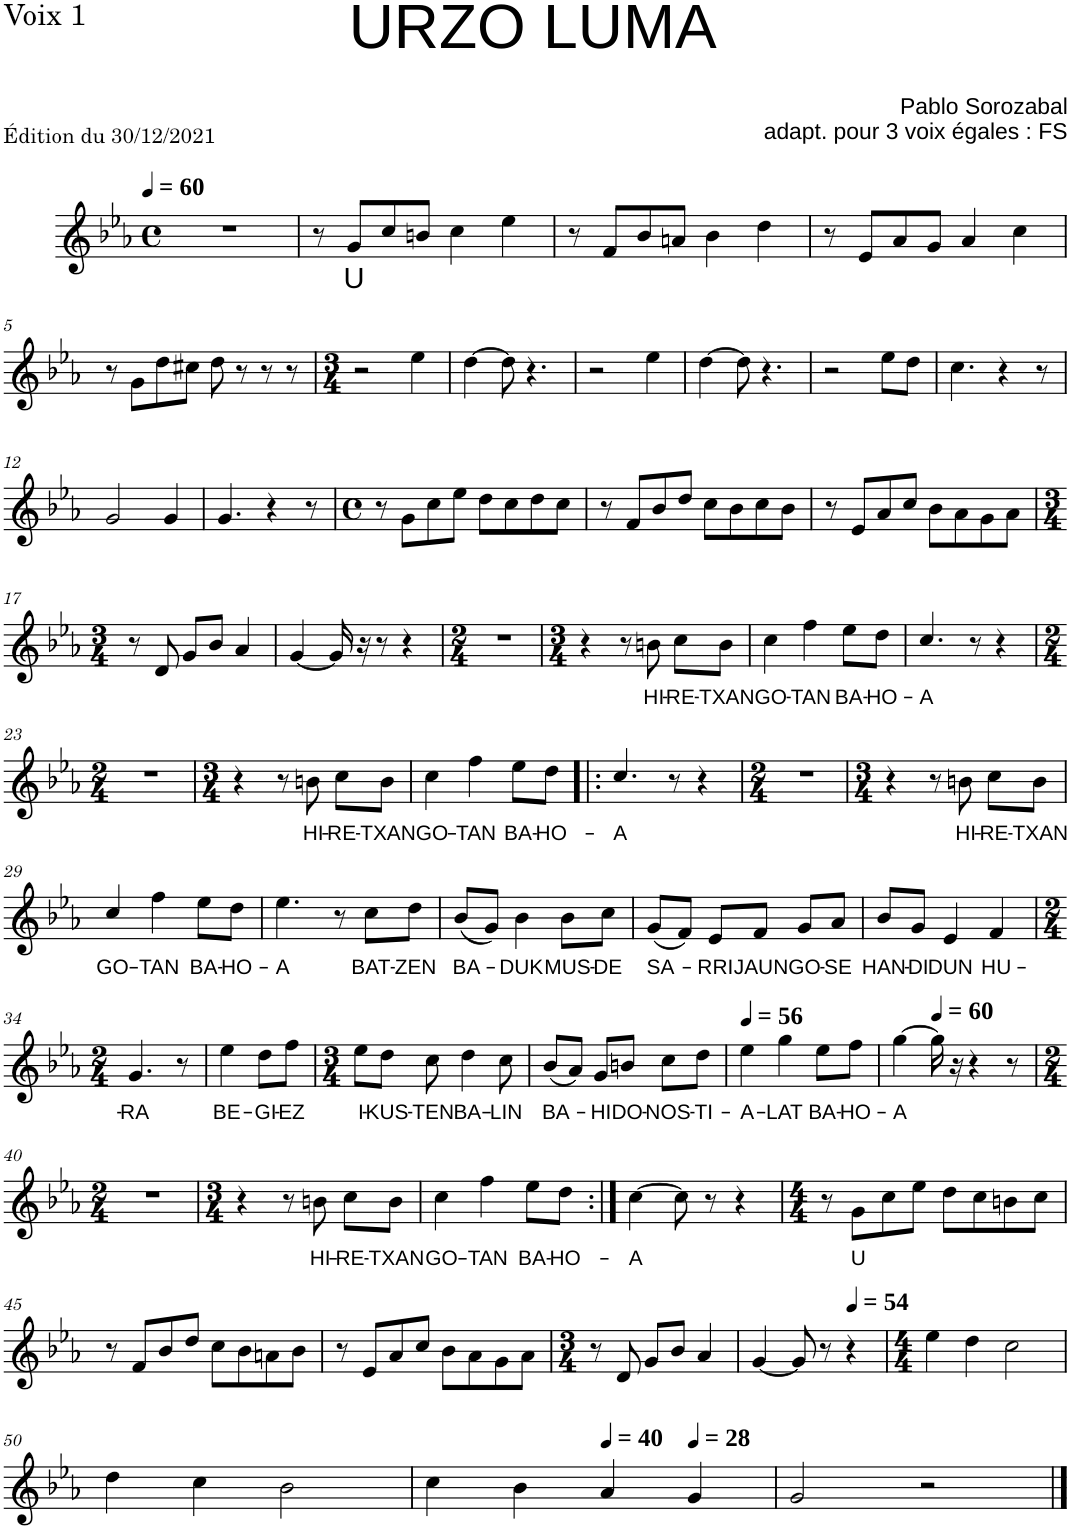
**kern	**text
*part1	*part1
*staff1	*staff1
*I"Voix 1	*
*I'V1	*
*clefG2	*
*k[b-e-a-]	*
*E-:	*
*M4/4	*
*met(c)	*
*MM60	*
=1	=1
1r	.
=2	=2
8r	.
!	!LO:LY:b
8g/L	U
8cc/	.
8bn/J	.
4cc\	.
4ee-\	.
=3	=3
8r	.
8f/L	.
8b-/	.
8an/J	.
4b-\	.
4dd\	.
=4	=4
8r	.
8e-/L	.
8a-/	.
8g/J	.
4a-/	.
4cc\	.
!!LO:LB:g=z
=5	=5
8r	.
8g\L	.
8dd\	.
8cc#X\J	.
8dd\	.
8r	.
8r	.
8r	.
=6	=6
*M3/4	*
2r	.
4ee-\	.
=7	=7
[4dd\	.
8dd\]	.
4.r	.
=8	=8
2r	.
4ee-\	.
=9	=9
[4dd\	.
8dd\]	.
4.r	.
=10	=10
2r	.
8ee-\L	.
8dd\J	.
=11	=11
4.cc\	.
4r	.
8r	.
!!LO:LB:g=z
=12	=12
2g/	.
4g/	.
=13	=13
4.g/	.
4r	.
8r	.
=14	=14
*M4/4	*
*met(c)	*
8r	.
8g\L	.
8cc\	.
8ee-\J	.
8dd\L	.
8cc\	.
8dd\	.
8cc\J	.
=15	=15
8r	.
8f/L	.
8b-/	.
8dd/J	.
8cc\L	.
8b-\	.
8cc\	.
8b-\J	.
=16	=16
8r	.
8e-/L	.
8a-/	.
8cc/J	.
8b-\L	.
8a-\	.
8g\	.
8a-\J	.
!!LO:LB:g=z
=17	=17
*M3/4	*
8r	.
8d/	.
8g/L	.
8b-/J	.
4a-/	.
=18	=18
[4g/	.
16g/]	.
16r	.
8r	.
4r	.
=19	=19
*M2/4	*
2r	.
=20	=20
*M3/4	*
4r	.
8r	.
!	!LO:LY:b
8bn\	HI-
!	!LO:LY:b
8cc\L	-RE-
!	!LO:LY:b
8b\J	-TXAN
=21	=21
!	!LO:LY:b
4cc\	GO-
!	!LO:LY:b
4ff\	-TAN
!	!LO:LY:b
8ee-\L	BA-
!	!LO:LY:b
8dd\J	-HO-
=22	=22
!	!LO:LY:b
4.cc/	-A
8r	.
4r	.
!!LO:LB:g=z
=23	=23
*M2/4	*
2r	.
=24	=24
*M3/4	*
4r	.
8r	.
!	!LO:LY:b
8bn\	HI-
!	!LO:LY:b
8cc\L	-RE-
!	!LO:LY:b
8b\J	-TXAN
=25	=25
!	!LO:LY:b
4cc\	GO-
!	!LO:LY:b
4ff\	-TAN
!	!LO:LY:b
8ee-\L	BA-
!	!LO:LY:b
8dd\J	-HO-
=26!|:	=26!|:
!	!LO:LY:b
4.cc/	-A
8r	.
4r	.
=27	=27
*M2/4	*
2r	.
=28	=28
*M3/4	*
4r	.
8r	.
!	!LO:LY:b
8bn\	HI-
!	!LO:LY:b
8cc\L	-RE-
!	!LO:LY:b
8b\J	-TXAN
!!LO:LB:g=z
=29	=29
!	!LO:LY:b
4cc/	GO-
!	!LO:LY:b
4ff\	-TAN
!	!LO:LY:b
8ee-\L	BA-
!	!LO:LY:b
8dd\J	-HO-
=30	=30
!	!LO:LY:b
4.ee-\	-A
8r	.
!	!LO:LY:b
8cc\L	BAT-
!	!LO:LY:b
8dd\J	-ZEN
=31	=31
!	!LO:LY:b
(8b-/L	-BA-
8g/J)	.
!	!LO:LY:b
4b-\	DUK
!	!LO:LY:b
8b-\L	MUS-
!	!LO:LY:b
8cc\J	-DE
=32	=32
!	!LO:LY:b
(8g/L	-SA-
8f/J)	.
!	!LO:LY:b
8e-/L	RRI
!	!LO:LY:b
8f/J	JAUN
!	!LO:LY:b
8g/L	GO-
!	!LO:LY:b
8a-/J	-SE
=33	=33
!	!LO:LY:b
8b-/L	HAN-
!	!LO:LY:b
8g/J	-DI
!	!LO:LY:b
4e-/	DUN
!	!LO:LY:b
4f/	HU-
!!LO:LB:g=z
=34	=34
*M2/4	*
!	!LO:LY:b
4.g/	-RA
8r	.
=35	=35
!	!LO:LY:b
4ee-\	BE-
!	!LO:LY:b
8dd\L	-GI-
!	!LO:LY:b
8ff\J	-EZ
=36	=36
*M3/4	*
!	!LO:LY:b
8ee-\L	I-
!	!LO:LY:b
8dd\J	-KUS-
!	!LO:LY:b
8cc\	-TEN
!	!LO:LY:b
4dd\	BA-
!	!LO:LY:b
8cc\	-LIN
=37	=37
!	!LO:LY:b
(8b-/L	BA-
8a-/J)	.
!	!LO:LY:b
8g/L	HI
!	!LO:LY:b
8bn/J	DO-
!	!LO:LY:b
8cc\L	-NOS-
!	!LO:LY:b
8dd\J	-TI-
=38	=38
*MM56	*
!	!LO:LY:b
4ee-\	-A-
!	!LO:LY:b
4gg\	-LAT
!	!LO:LY:b
8ee-\L	BA-
!	!LO:LY:b
8ff\J	-HO-
=39	=39
!	!LO:LY:b
[4gg\	-A
*MM60	*
16gg\]	.
16r	.
4r	.
8r	.
!!LO:LB:g=z
=40	=40
*M2/4	*
2r	.
=41	=41
*M3/4	*
4r	.
8r	.
!	!LO:LY:b
8bn\	HI-
!	!LO:LY:b
8cc\L	-RE-
!	!LO:LY:b
8b\J	-TXAN
=42	=42
!	!LO:LY:b
4cc\	GO-
!	!LO:LY:b
4ff\	-TAN
!	!LO:LY:b
8ee-\L	BA-
!	!LO:LY:b
8dd\J	-HO-
=43:|!	=43:|!
!	!LO:LY:b
[4cc\	-A
8cc\]	.
8r	.
4r	.
=44	=44
*M4/4	*
8r	.
!	!LO:LY:b
8g\L	U
8cc\	.
8ee-\J	.
8dd\L	.
8cc\	.
8bn\	.
8cc\J	.
!!LO:LB:g=z
=45	=45
8r	.
8f/L	.
8b-/	.
8dd/J	.
8cc\L	.
8b-\	.
8an\	.
8b-\J	.
=46	=46
8r	.
8e-/L	.
8a-/	.
8cc/J	.
8b-\L	.
8a-\	.
8g\	.
8a-\J	.
=47	=47
*M3/4	*
8r	.
8d/	.
8g/L	.
8b-/J	.
4a-/	.
=48	=48
[4g/	.
8g/]	.
8r	.
*MM54	*
4r	.
=49	=49
*M4/4	*
4ee-\	.
4dd\	.
2cc\	.
!!LO:LB:g=z
=50	=50
4dd\	.
4cc\	.
2b-\	.
=51	=51
4cc\	.
4b-\	.
*MM40	*
4a-/	.
*MM28	*
4g/	.
=52	=52
2g/	.
2r	.
==	==
*-	*-
